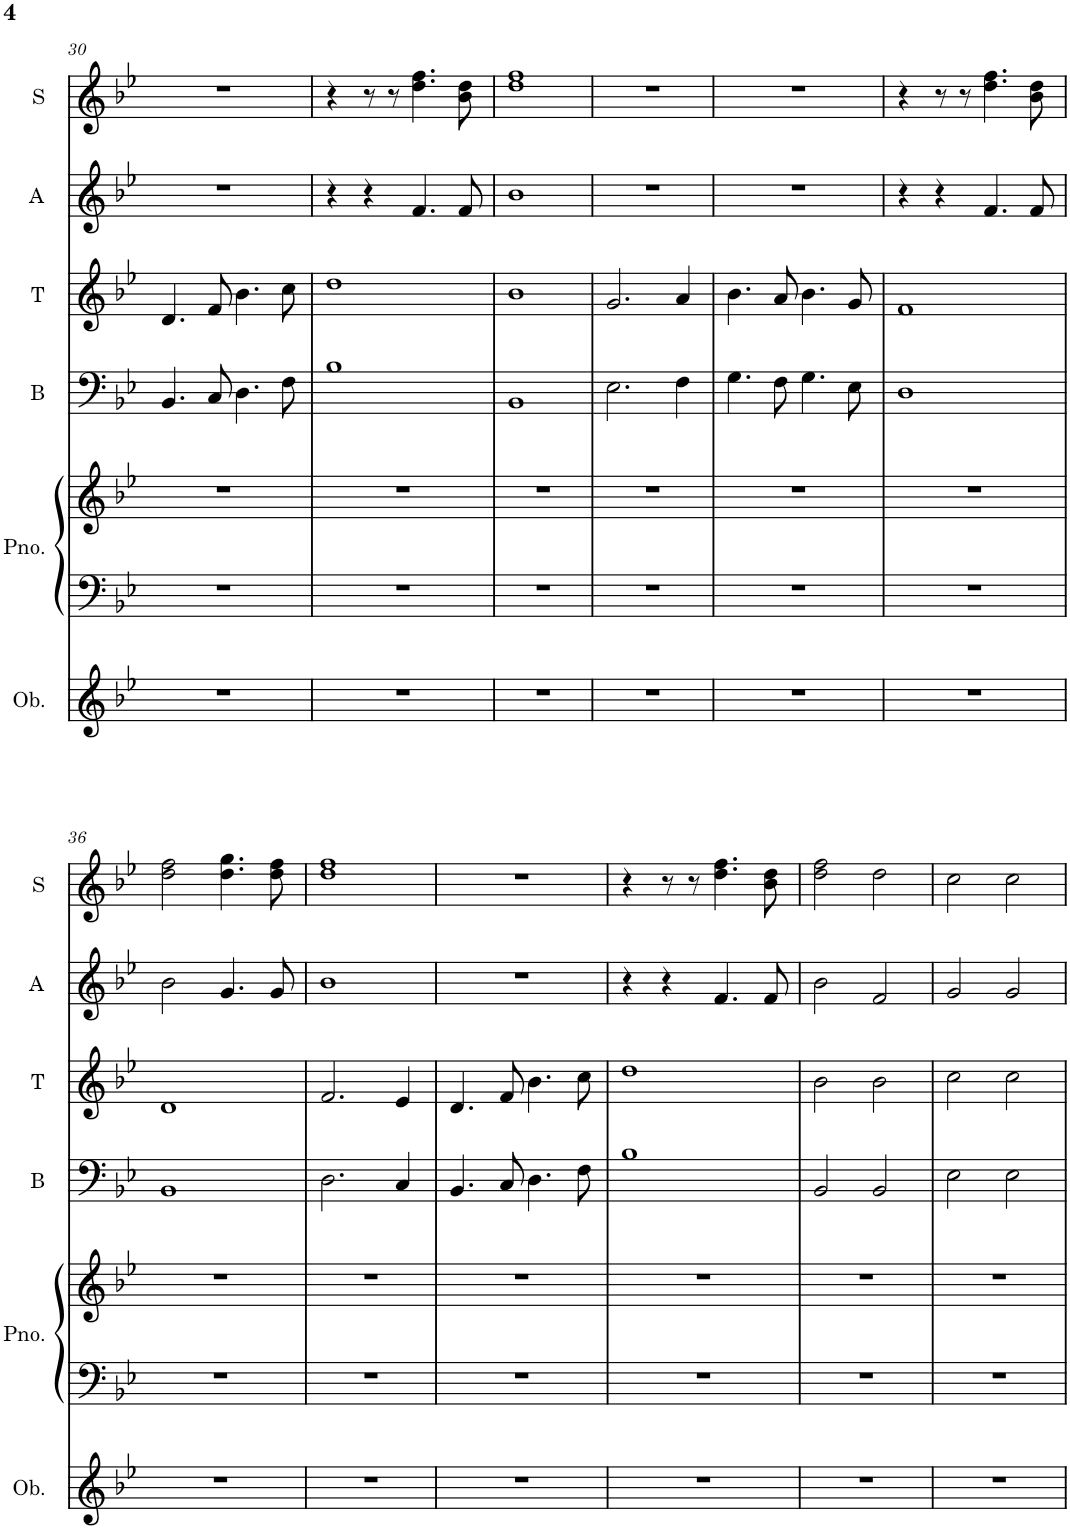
**kern	**kern	**kern	**kern	**kern	**kern	**kern
*part6	*part5	*part5	*part4	*part3	*part2	*part1
*staff7	*staff6	*staff5	*staff4	*staff3	*staff2	*staff1
*I"Oboe	*I"Piano	*	*I"Bass	*I"Tenor	*I"Alto	*I"Soprano
*I'Ob.	*I'Pno.	*	*I'B	*I'T	*I'A	*I'S
!!LO:PB:g=z
*clefG2	*clefF4	*clefG2	*clefF4	*clefG2	*clefG2	*clefG2
*k[b-e-]	*k[b-e-]	*k[b-e-]	*k[b-e-]	*k[b-e-]	*k[b-e-]	*k[b-e-]
*M4/4	*M4/4	*M4/4	*M4/4	*M4/4	*M4/4	*M4/4
=30	=30	=30	=30	=30	=30	=30
1r	1r	1r	4.BB-/	4.d/	1r	1r
.	.	.	8C/	8f/	.	.
.	.	.	4.D\	4.b-\	.	.
.	.	.	8F\	8cc\	.	.
=31	=31	=31	=31	=31	=31	=31
1r	1r	1r	1B-	1dd	4r	4r
.	.	.	.	.	4r	8r
.	.	.	.	.	.	8r
.	.	.	.	.	4.f/	4.dd\ 4.ff\
.	.	.	.	.	8f/	8b-\ 8dd\
=32	=32	=32	=32	=32	=32	=32
1r	1r	1r	1BB-	1b-	1b-	1dd 1ff
=33	=33	=33	=33	=33	=33	=33
1r	1r	1r	2.E-\	2.g/	1r	1r
.	.	.	4F\	4a/	.	.
=34	=34	=34	=34	=34	=34	=34
1r	1r	1r	4.G\	4.b-\	1r	1r
.	.	.	8F\	8a/	.	.
.	.	.	4.G\	4.b-\	.	.
.	.	.	8E-\	8g/	.	.
=35	=35	=35	=35	=35	=35	=35
1r	1r	1r	1D	1f	4r	4r
.	.	.	.	.	4r	8r
.	.	.	.	.	.	8r
.	.	.	.	.	4.f/	4.dd\ 4.ff\
.	.	.	.	.	8f/	8b-\ 8dd\
!!LO:LB:g=z
=36	=36	=36	=36	=36	=36	=36
1r	1r	1r	1BB-	1d	2b-\	2dd\ 2ff\
.	.	.	.	.	4.g/	4.dd\ 4.gg\
.	.	.	.	.	8g/	8dd\ 8ff\
=37	=37	=37	=37	=37	=37	=37
1r	1r	1r	2.D\	2.f/	1b-	1dd 1ff
.	.	.	4C/	4e-/	.	.
=38	=38	=38	=38	=38	=38	=38
1r	1r	1r	4.BB-/	4.d/	1r	1r
.	.	.	8C/	8f/	.	.
.	.	.	4.D\	4.b-\	.	.
.	.	.	8F\	8cc\	.	.
=39	=39	=39	=39	=39	=39	=39
1r	1r	1r	1B-	1dd	4r	4r
.	.	.	.	.	4r	8r
.	.	.	.	.	.	8r
.	.	.	.	.	4.f/	4.dd\ 4.ff\
.	.	.	.	.	8f/	8b-\ 8dd\
=40	=40	=40	=40	=40	=40	=40
1r	1r	1r	2BB-/	2b-\	2b-\	2dd\ 2ff\
.	.	.	2BB-/	2b-\	2f/	2dd\
=41	=41	=41	=41	=41	=41	=41
1r	1r	1r	2E-\	2cc\	2g/	2cc\
.	.	.	2E-\	2cc\	2g/	2cc\
=	=	=	=	=	=	=
*-	*-	*-	*-	*-	*-	*-
